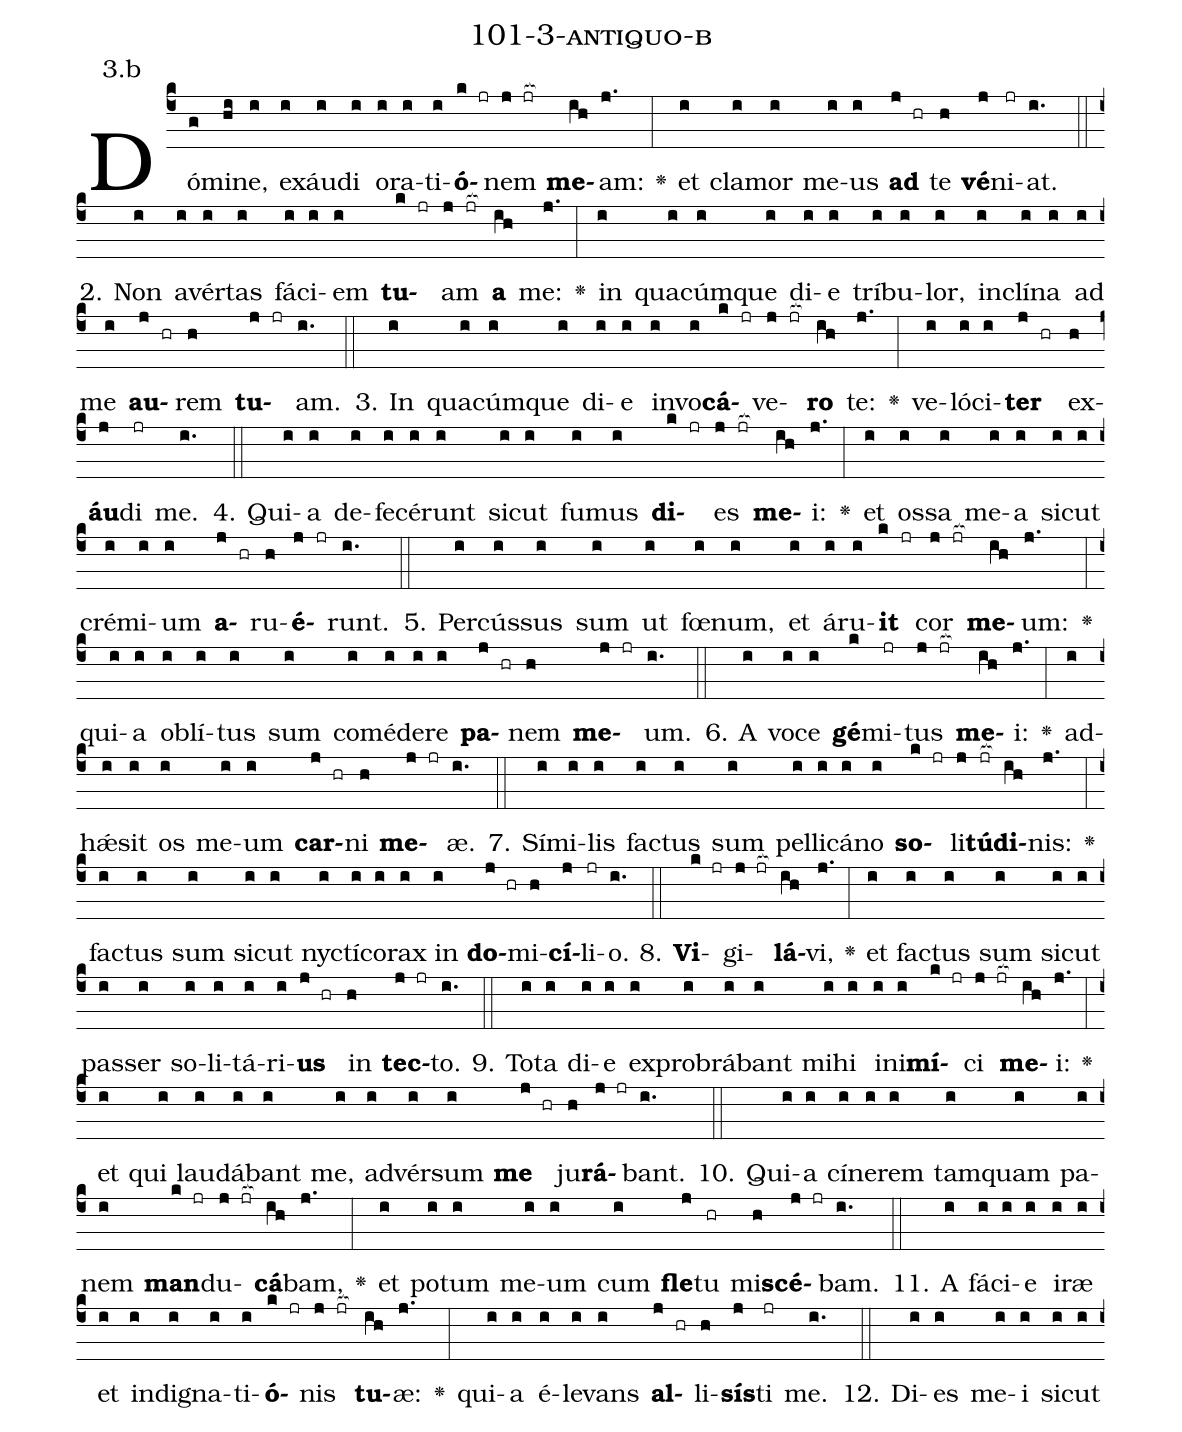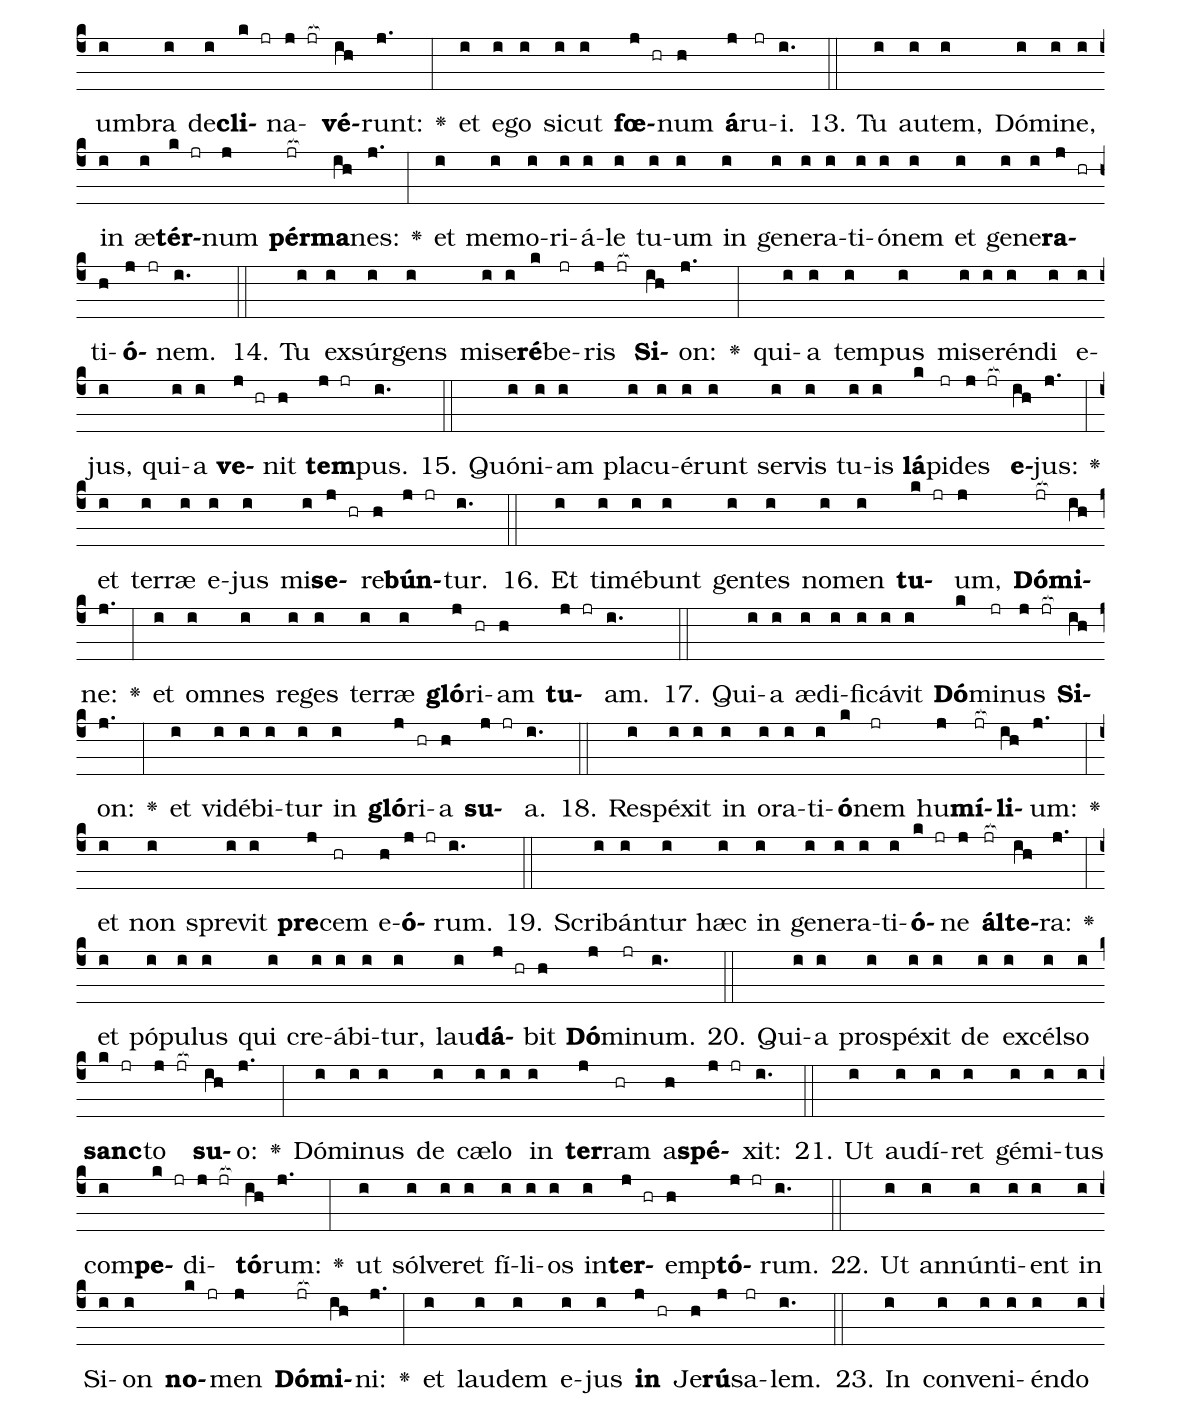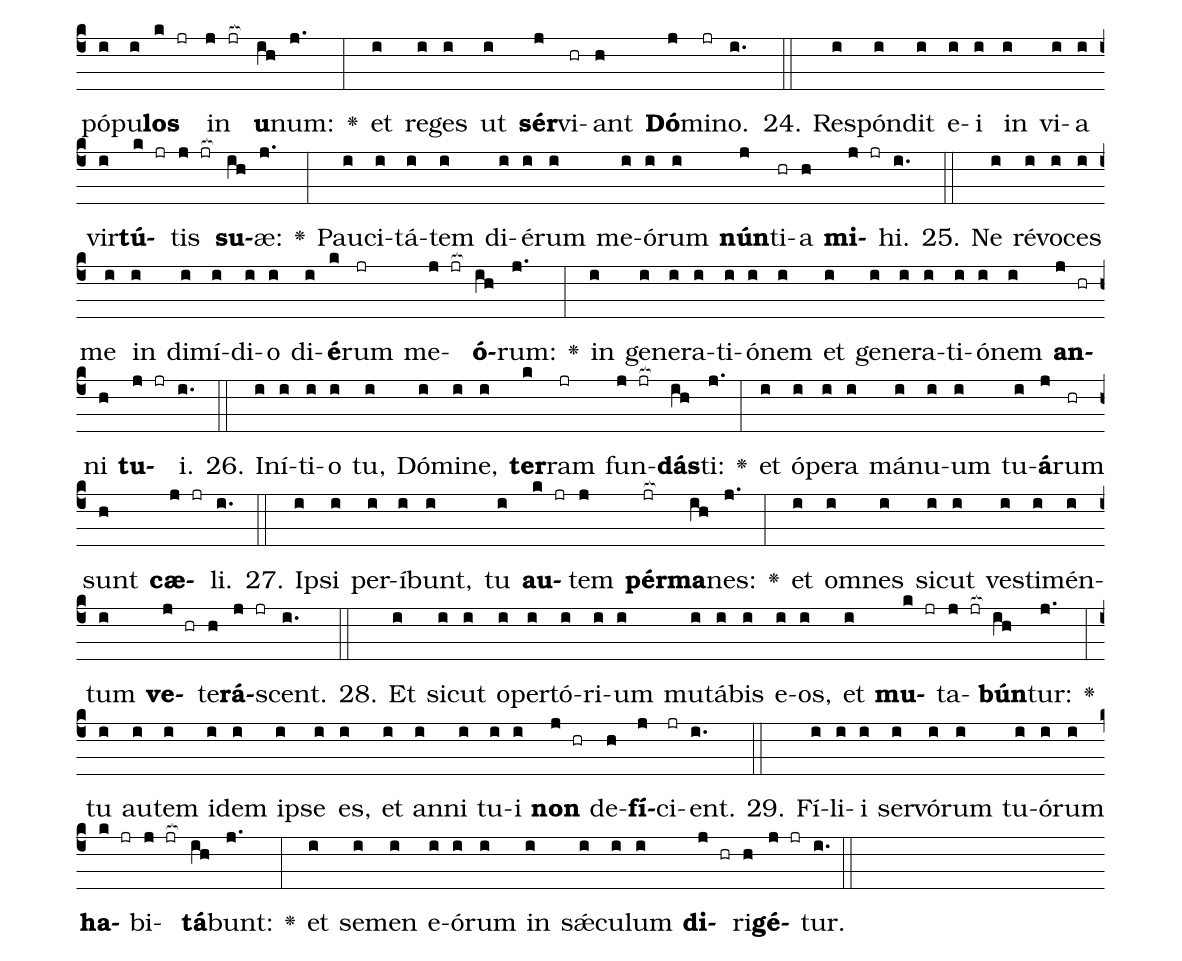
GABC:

name: 101-3-antiquo-b;
annotation: 3.b;
%%
(c4)Dó(g)mi(hi)ne,(i) ex(i)áu(i)di(i) o(i)ra(i)ti(i)<b>ó</b>(k jr)nem(j jr[ocb:1{]) <b>me</b>(ih[ocb:0}])am:(j.) <v>\greheightstar</v>(:) et(i) cla(i)mor(i) me(i)us(i) <b>ad</b>(j hr) te(h) <b>vé</b>(j)ni(jr)at.(i.) (::)
2. Non(i) a(i)vér(i)tas(i) fá(i)ci(i)em(i) <b>tu</b>(k jr)am(j jr[ocb:1{]) <b>a</b>(ih[ocb:0}]) me:(j.) <v>\greheightstar</v>(:) in(i) qua(i)cúm(i)que(i) di(i)e(i) trí(i)bu(i)lor,(i) in(i)clí(i)na(i) ad(i) me(i) <b>au</b>(j hr)rem(h) <b>tu</b>(j jr)am.(i.) (::)
3. In(i) qua(i)cúm(i)que(i) di(i)e(i) in(i)vo(i)<b>cá</b>(k jr)ve(j jr[ocb:1{])<b>ro</b>(ih[ocb:0}]) te:(j.) <v>\greheightstar</v>(:) ve(i)ló(i)ci(i)<b>ter</b>(j hr) ex(h)<b>áu</b>(j)di(jr) me.(i.) (::)
4. Qui(i)a(i) de(i)fe(i)cé(i)runt(i) sic(i)ut(i) fu(i)mus(i) <b>di</b>(k jr)es(j jr[ocb:1{]) <b>me</b>(ih[ocb:0}])i:(j.) <v>\greheightstar</v>(:) et(i) os(i)sa(i) me(i)a(i) sic(i)ut(i) cré(i)mi(i)um(i) <b>a</b>(j hr)ru(h)<b>é</b>(j jr)runt.(i.) (::)
5. Per(i)cús(i)sus(i) sum(i) ut(i) fœ(i)num,(i) et(i) á(i)ru(i)<b>it</b>(k jr) cor(j jr[ocb:1{]) <b>me</b>(ih[ocb:0}])um:(j.) <v>\greheightstar</v>(:) qui(i)a(i) ob(i)lí(i)tus(i) sum(i) com(i)é(i)de(i)re(i) <b>pa</b>(j hr)nem(h) <b>me</b>(j jr)um.(i.) (::)
6. A(i) vo(i)ce(i) <b>gé</b>(k)mi(jr)tus(j jr[ocb:1{]) <b>me</b>(ih[ocb:0}])i:(j.) <v>\greheightstar</v>(:) ad(i)hǽ(i)sit(i) os(i) me(i)um(i) <b>car</b>(j hr)ni(h) <b>me</b>(j jr)æ.(i.) (::)
7. Sí(i)mi(i)lis(i) fac(i)tus(i) sum(i) pel(i)li(i)cá(i)no(i) <b>so</b>(k jr)li(j)<b>tú</b>(jr[ocb:1{])<b>di</b>(ih[ocb:0}])nis:(j.) <v>\greheightstar</v>(:) fac(i)tus(i) sum(i) sic(i)ut(i) nyc(i)tí(i)co(i)rax(i) in(i) <b>do</b>(j hr)mi(h)<b>cí</b>(j)li(jr)o.(i.) (::)
8. <b>Vi</b>(k jr)gi(j jr[ocb:1{])<b>lá</b>(ih[ocb:0}])vi,(j.) <v>\greheightstar</v>(:) et(i) fac(i)tus(i) sum(i) sic(i)ut(i) pas(i)ser(i) so(i)li(i)tá(i)ri(i)<b>us</b>(j hr) in(h) <b>tec</b>(j jr)to.(i.) (::)
9. To(i)ta(i) di(i)e(i) ex(i)pro(i)brá(i)bant(i) mi(i)hi(i) in(i)i(i)<b>mí</b>(k jr)ci(j jr[ocb:1{]) <b>me</b>(ih[ocb:0}])i:(j.) <v>\greheightstar</v>(:) et(i) qui(i) lau(i)dá(i)bant(i) me,(i) ad(i)vér(i)sum(i) <b>me</b>(j hr) ju(h)<b>rá</b>(j jr)bant.(i.) (::)
10. Qui(i)a(i) cí(i)ne(i)rem(i) tam(i)quam(i) pa(i)nem(i) <b>man</b>(k jr)du(j jr[ocb:1{])<b>cá</b>(ih[ocb:0}])bam,(j.) <v>\greheightstar</v>(:) et(i) po(i)tum(i) me(i)um(i) cum(i) <b>fle</b>(j)tu(hr) mi(h)<b>scé</b>(j jr)bam.(i.) (::)
11. A(i) fá(i)ci(i)e(i) i(i)ræ(i) et(i) in(i)di(i)gna(i)ti(i)<b>ó</b>(k jr)nis(j jr[ocb:1{]) <b>tu</b>(ih[ocb:0}])æ:(j.) <v>\greheightstar</v>(:) qui(i)a(i) é(i)le(i)vans(i) <b>al</b>(j hr)li(h)<b>sís</b>(j)ti(jr) me.(i.) (::)
12. Di(i)es(i) me(i)i(i) sic(i)ut(i) um(i)bra(i) de(i)<b>cli</b>(k jr)na(j jr[ocb:1{])<b>vé</b>(ih[ocb:0}])runt:(j.) <v>\greheightstar</v>(:) et(i) e(i)go(i) sic(i)ut(i) <b>fœ</b>(j hr)num(h) <b>á</b>(j)ru(jr)i.(i.) (::)
13. Tu(i) au(i)tem,(i) Dó(i)mi(i)ne,(i) in(i) æ(i)<b>tér</b>(k jr)num(j) <b>pér</b>(jr[ocb:1{])<b>ma</b>(ih[ocb:0}])nes:(j.) <v>\greheightstar</v>(:) et(i) me(i)mo(i)ri(i)á(i)le(i) tu(i)um(i) in(i) ge(i)ne(i)ra(i)ti(i)ó(i)nem(i) et(i) ge(i)ne(i)<b>ra</b>(j hr)ti(h)<b>ó</b>(j jr)nem.(i.) (::)
14. Tu(i) ex(i)súr(i)gens(i) mi(i)se(i)<b>ré</b>(k)be(jr)ris(j jr[ocb:1{]) <b>Si</b>(ih[ocb:0}])on:(j.) <v>\greheightstar</v>(:) qui(i)a(i) tem(i)pus(i) mi(i)se(i)rén(i)di(i) e(i)jus,(i) qui(i)a(i) <b>ve</b>(j hr)nit(h) <b>tem</b>(j jr)pus.(i.) (::)
15. Quón(i)i(i)am(i) pla(i)cu(i)é(i)runt(i) ser(i)vis(i) tu(i)is(i) <b>lá</b>(k)pi(jr)des(j jr[ocb:1{]) <b>e</b>(ih[ocb:0}])jus:(j.) <v>\greheightstar</v>(:) et(i) ter(i)ræ(i) e(i)jus(i) mi(i)<b>se</b>(j hr)re(h)<b>bún</b>(j jr)tur.(i.) (::)
16. Et(i) ti(i)mé(i)bunt(i) gen(i)tes(i) no(i)men(i) <b>tu</b>(k jr)um,(j) <b>Dó</b>(jr[ocb:1{])<b>mi</b>(ih[ocb:0}])ne:(j.) <v>\greheightstar</v>(:) et(i) om(i)nes(i) re(i)ges(i) ter(i)ræ(i) <b>gló</b>(j)ri(hr)am(h) <b>tu</b>(j jr)am.(i.) (::)
17. Qui(i)a(i) æ(i)di(i)fi(i)cá(i)vit(i) <b>Dó</b>(k)mi(jr)nus(j jr[ocb:1{]) <b>Si</b>(ih[ocb:0}])on:(j.) <v>\greheightstar</v>(:) et(i) vi(i)dé(i)bi(i)tur(i) in(i) <b>gló</b>(j)ri(hr)a(h) <b>su</b>(j jr)a.(i.) (::)
18. Re(i)spé(i)xit(i) in(i) o(i)ra(i)ti(i)<b>ó</b>(k)nem(jr) hu(j)<b>mí</b>(jr[ocb:1{])<b>li</b>(ih[ocb:0}])um:(j.) <v>\greheightstar</v>(:) et(i) non(i) spre(i)vit(i) <b>pre</b>(j)cem(hr) e(h)<b>ó</b>(j jr)rum.(i.) (::)
19. Scri(i)bán(i)tur(i) hæc(i) in(i) ge(i)ne(i)ra(i)ti(i)<b>ó</b>(k jr)ne(j) <b>ál</b>(jr[ocb:1{])<b>te</b>(ih[ocb:0}])ra:(j.) <v>\greheightstar</v>(:) et(i) pó(i)pu(i)lus(i) qui(i) cre(i)á(i)bi(i)tur,(i) lau(i)<b>dá</b>(j hr)bit(h) <b>Dó</b>(j)mi(jr)num.(i.) (::)
20. Qui(i)a(i) pro(i)spé(i)xit(i) de(i) ex(i)cél(i)so(i) <b>sanc</b>(k jr)to(j jr[ocb:1{]) <b>su</b>(ih[ocb:0}])o:(j.) <v>\greheightstar</v>(:) Dó(i)mi(i)nus(i) de(i) cæ(i)lo(i) in(i) <b>ter</b>(j)ram(hr) a(h)<b>spé</b>(j jr)xit:(i.) (::)
21. Ut(i) au(i)dí(i)ret(i) gé(i)mi(i)tus(i) com(i)<b>pe</b>(k jr)di(j jr[ocb:1{])<b>tó</b>(ih[ocb:0}])rum:(j.) <v>\greheightstar</v>(:) ut(i) sól(i)ve(i)ret(i) fí(i)li(i)os(i) in(i)<b>ter</b>(j hr)emp(h)<b>tó</b>(j jr)rum.(i.) (::)
22. Ut(i) an(i)nún(i)ti(i)ent(i) in(i) Si(i)on(i) <b>no</b>(k jr)men(j) <b>Dó</b>(jr[ocb:1{])<b>mi</b>(ih[ocb:0}])ni:(j.) <v>\greheightstar</v>(:) et(i) lau(i)dem(i) e(i)jus(i) <b>in</b>(j hr) Je(h)<b>rú</b>(j)sa(jr)lem.(i.) (::)
23. In(i) con(i)ve(i)ni(i)én(i)do(i) pó(i)pu(i)<b>los</b>(k jr) in(j jr[ocb:1{]) <b>u</b>(ih[ocb:0}])num:(j.) <v>\greheightstar</v>(:) et(i) re(i)ges(i) ut(i) <b>sér</b>(j)vi(hr)ant(h) <b>Dó</b>(j)mi(jr)no.(i.) (::)
24. Re(i)spón(i)dit(i) e(i)i(i) in(i) vi(i)a(i) vir(i)<b>tú</b>(k jr)tis(j jr[ocb:1{]) <b>su</b>(ih[ocb:0}])æ:(j.) <v>\greheightstar</v>(:) Pau(i)ci(i)tá(i)tem(i) di(i)é(i)rum(i) me(i)ó(i)rum(i) <b>nún</b>(j)ti(hr)a(h) <b>mi</b>(j jr)hi.(i.) (::)
25. Ne(i) ré(i)vo(i)ces(i) me(i) in(i) di(i)mí(i)di(i)o(i) di(i)<b>é</b>(k)rum(jr) me(j jr[ocb:1{])<b>ó</b>(ih[ocb:0}])rum:(j.) <v>\greheightstar</v>(:) in(i) ge(i)ne(i)ra(i)ti(i)ó(i)nem(i) et(i) ge(i)ne(i)ra(i)ti(i)ó(i)nem(i) <b>an</b>(j hr)ni(h) <b>tu</b>(j jr)i.(i.) (::)
26. In(i)í(i)ti(i)o(i) tu,(i) Dó(i)mi(i)ne,(i) <b>ter</b>(k)ram(jr) fun(j jr[ocb:1{])<b>dás</b>(ih[ocb:0}])ti:(j.) <v>\greheightstar</v>(:) et(i) ó(i)pe(i)ra(i) má(i)nu(i)um(i) tu(i)<b>á</b>(j)rum(hr) sunt(h) <b>cæ</b>(j jr)li.(i.) (::)
27. Ip(i)si(i) per(i)í(i)bunt,(i) tu(i) <b>au</b>(k jr)tem(j) <b>pér</b>(jr[ocb:1{])<b>ma</b>(ih[ocb:0}])nes:(j.) <v>\greheightstar</v>(:) et(i) om(i)nes(i) sic(i)ut(i) ves(i)ti(i)mén(i)tum(i) <b>ve</b>(j hr)te(h)<b>rá</b>(j jr)scent.(i.) (::)
28. Et(i) sic(i)ut(i) o(i)per(i)tó(i)ri(i)um(i) mu(i)tá(i)bis(i) e(i)os,(i) et(i) <b>mu</b>(k jr)ta(j jr[ocb:1{])<b>bún</b>(ih[ocb:0}])tur:(j.) <v>\greheightstar</v>(:) tu(i) au(i)tem(i) i(i)dem(i) ip(i)se(i) es,(i) et(i) an(i)ni(i) tu(i)i(i) <b>non</b>(j hr) de(h)<b>fí</b>(j)ci(jr)ent.(i.) (::)
29. Fí(i)li(i)i(i) ser(i)vó(i)rum(i) tu(i)ó(i)rum(i) <b>ha</b>(k jr)bi(j jr[ocb:1{])<b>tá</b>(ih[ocb:0}])bunt:(j.) <v>\greheightstar</v>(:) et(i) se(i)men(i) e(i)ó(i)rum(i) in(i) sǽ(i)cu(i)lum(i) <b>di</b>(j hr)ri(h)<b>gé</b>(j jr)tur.(i.) (::)
